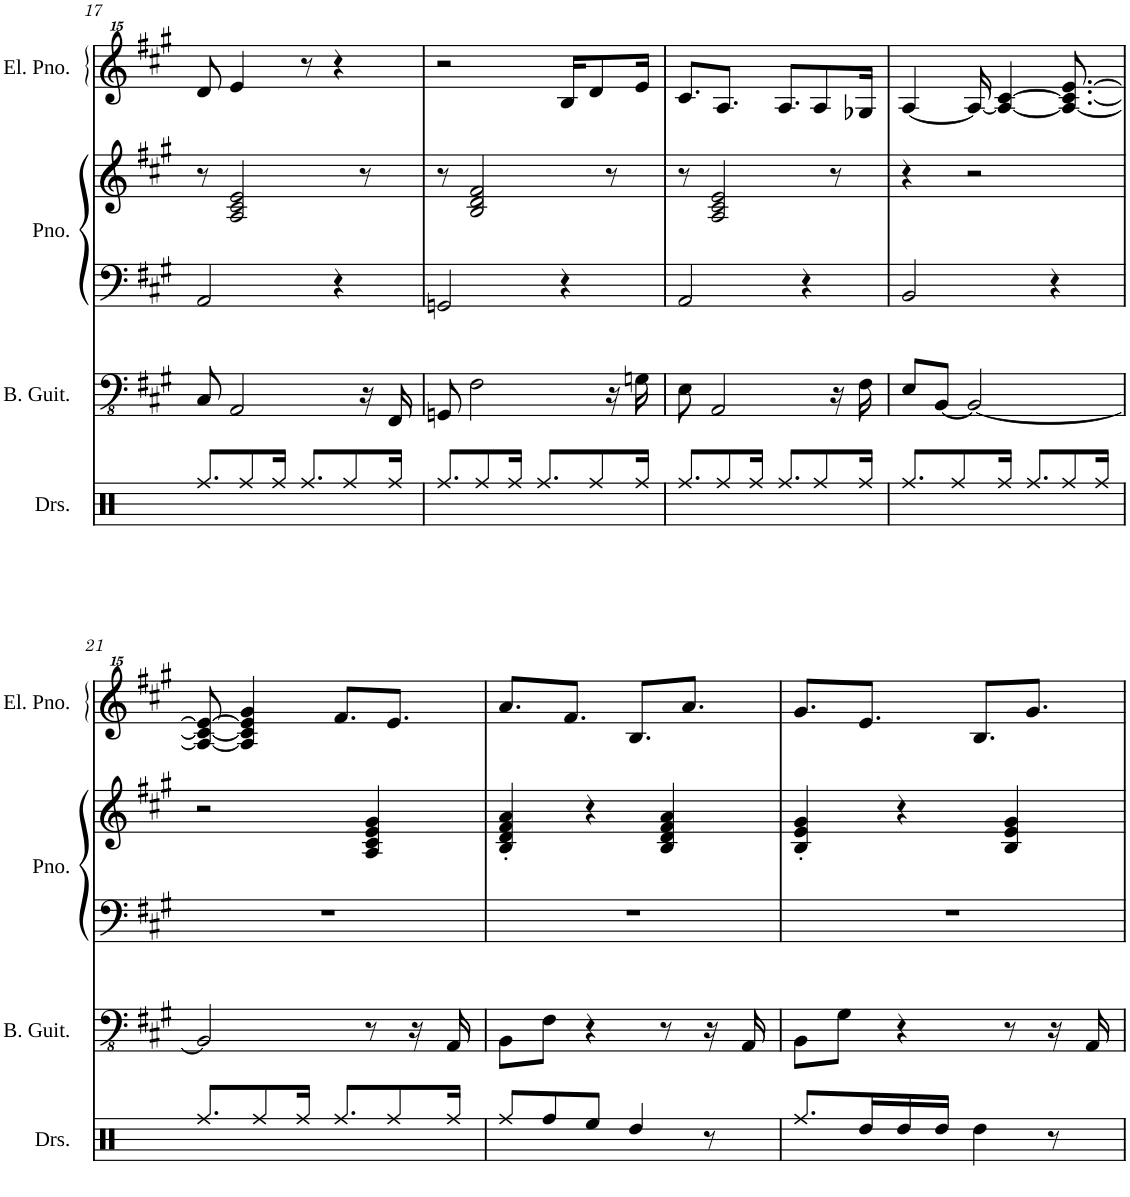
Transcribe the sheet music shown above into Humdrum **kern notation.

**kern	**kern	**kern	**kern	**kern
*part4	*part3	*part2	*part2	*part1
*staff5	*staff4	*staff3	*staff2	*staff1
*I"Drumset	*I"Bass Guitar	*I"Piano	*	*I"Electric Piano
*I'Drs.	*I'B. Guit.	*I'Pno.	*	*I'El. Pno.
!!LO:PB:g=z
*clefX	*clefFv4	*clefF4	*clefG2	*clefG^^2
*	*	*	*	*Trd7c12
*k[]	*k[f#c#g#]	*k[f#c#g#]	*k[f#c#g#]	*k[f#c#g#]
*M6/8	*M6/8	*M6/8	*M6/8	*M6/8
=17	=17	=17	=17	=17
8.Rff/L	8CC#/	2AA/	8r	8ddd/
.	2AAA/	.	2A/ 2c#/ 2e/	4eee/
8Rff/	.	.	.	.
16Rff/Jk	.	.	.	.
8.Rff/L	.	.	.	8r
.	.	4r	.	4r
8Rff/	.	.	.	.
.	16r	.	8r	.
16Rff/Jk	16FFF#/	.	.	.
=18	=18	=18	=18	=18
8.Rff/L	8GGGn/	2GGn/	8r	2r
.	2FF#\	.	2B/ 2d/ 2f#/	.
8Rff/	.	.	.	.
16Rff/Jk	.	.	.	.
8.Rff/L	.	.	.	.
.	.	4r	.	16bb/KL
8Rff/	.	.	.	8ddd/
.	16r	.	8r	.
16Rff/Jk	16GGn\	.	.	16eee/Jk
=19	=19	=19	=19	=19
8.Rff/L	8EE\	2AA/	8r	8.ccc#/L
.	2AAA/	.	2A/ 2c#/ 2e/	.
8Rff/	.	.	.	8.aa/J
16Rff/Jk	.	.	.	.
8.Rff/L	.	.	.	8.aa/L
.	.	4r	.	.
8Rff/	.	.	.	8aa/
.	16r	.	8r	.
16Rff/Jk	16FF#\	.	.	16gg-X/Jk
=20	=20	=20	=20	=20
8.Rff/L	8EE/L	2BB/	4r	[4aa/
.	[8BBB/J	.	.	.
8Rff/	.	.	.	.
.	2BBB/_	.	2r	16aa/_
16Rff/Jk	.	.	.	4aa/_ [4ccc#/
8.Rff/L	.	.	.	.
.	.	4r	.	.
8Rff/	.	.	.	8.aa/_ 8.ccc#/_ [8.eee/
16Rff/Jk	.	.	.	.
!!LO:LB:g=z
=21	=21	=21	=21	=21
8.Rff/L	2BBB/]	2.r	2r	8aa/_ 8ccc#/_ 8eee/_
.	.	.	.	4aa/] 4ccc#/] 4eee/] 4ggg#/
8Rff/	.	.	.	.
16Rff/Jk	.	.	.	.
8.Rff/L	.	.	.	8.fff#/L
.	8r	.	4A/ 4c#/ 4e/ 4g#/	.
8Rff/	.	.	.	8.eee/J
.	16r	.	.	.
16Rff/Jk	16AAA/	.	.	.
=22	=22	=22	=22	=22
8Rff/L	8BBB\L	2.r	4B/' 4d/' 4f#/' 4a/'	8.aaa/L
8Rff/	8FF#\J	.	.	.
.	.	.	.	8.fff#/J
8Ree/J	4r	.	4r	.
4Rdd/	.	.	.	8.bb/L
.	8r	.	4B/ 4d/ 4f#/ 4a/	.
.	.	.	.	8.aaa/J
8r	16r	.	.	.
.	16AAA/	.	.	.
=23	=23	=23	=23	=23
8.Rff/L	8BBB\L	2.r	4B/' 4e/' 4g#/'	8.ggg#/L
.	8GG#\J	.	.	.
16Rdd/L	.	.	.	8.eee/J
16Rdd/	4r	.	4r	.
16Rdd/JJ	.	.	.	.
4Rdd\	.	.	.	8.bb/L
.	8r	.	4B/ 4e/ 4g#/	.
.	.	.	.	8.ggg#/J
8r	16r	.	.	.
.	16AAA/	.	.	.
=	=	=	=	=
*-	*-	*-	*-	*-
